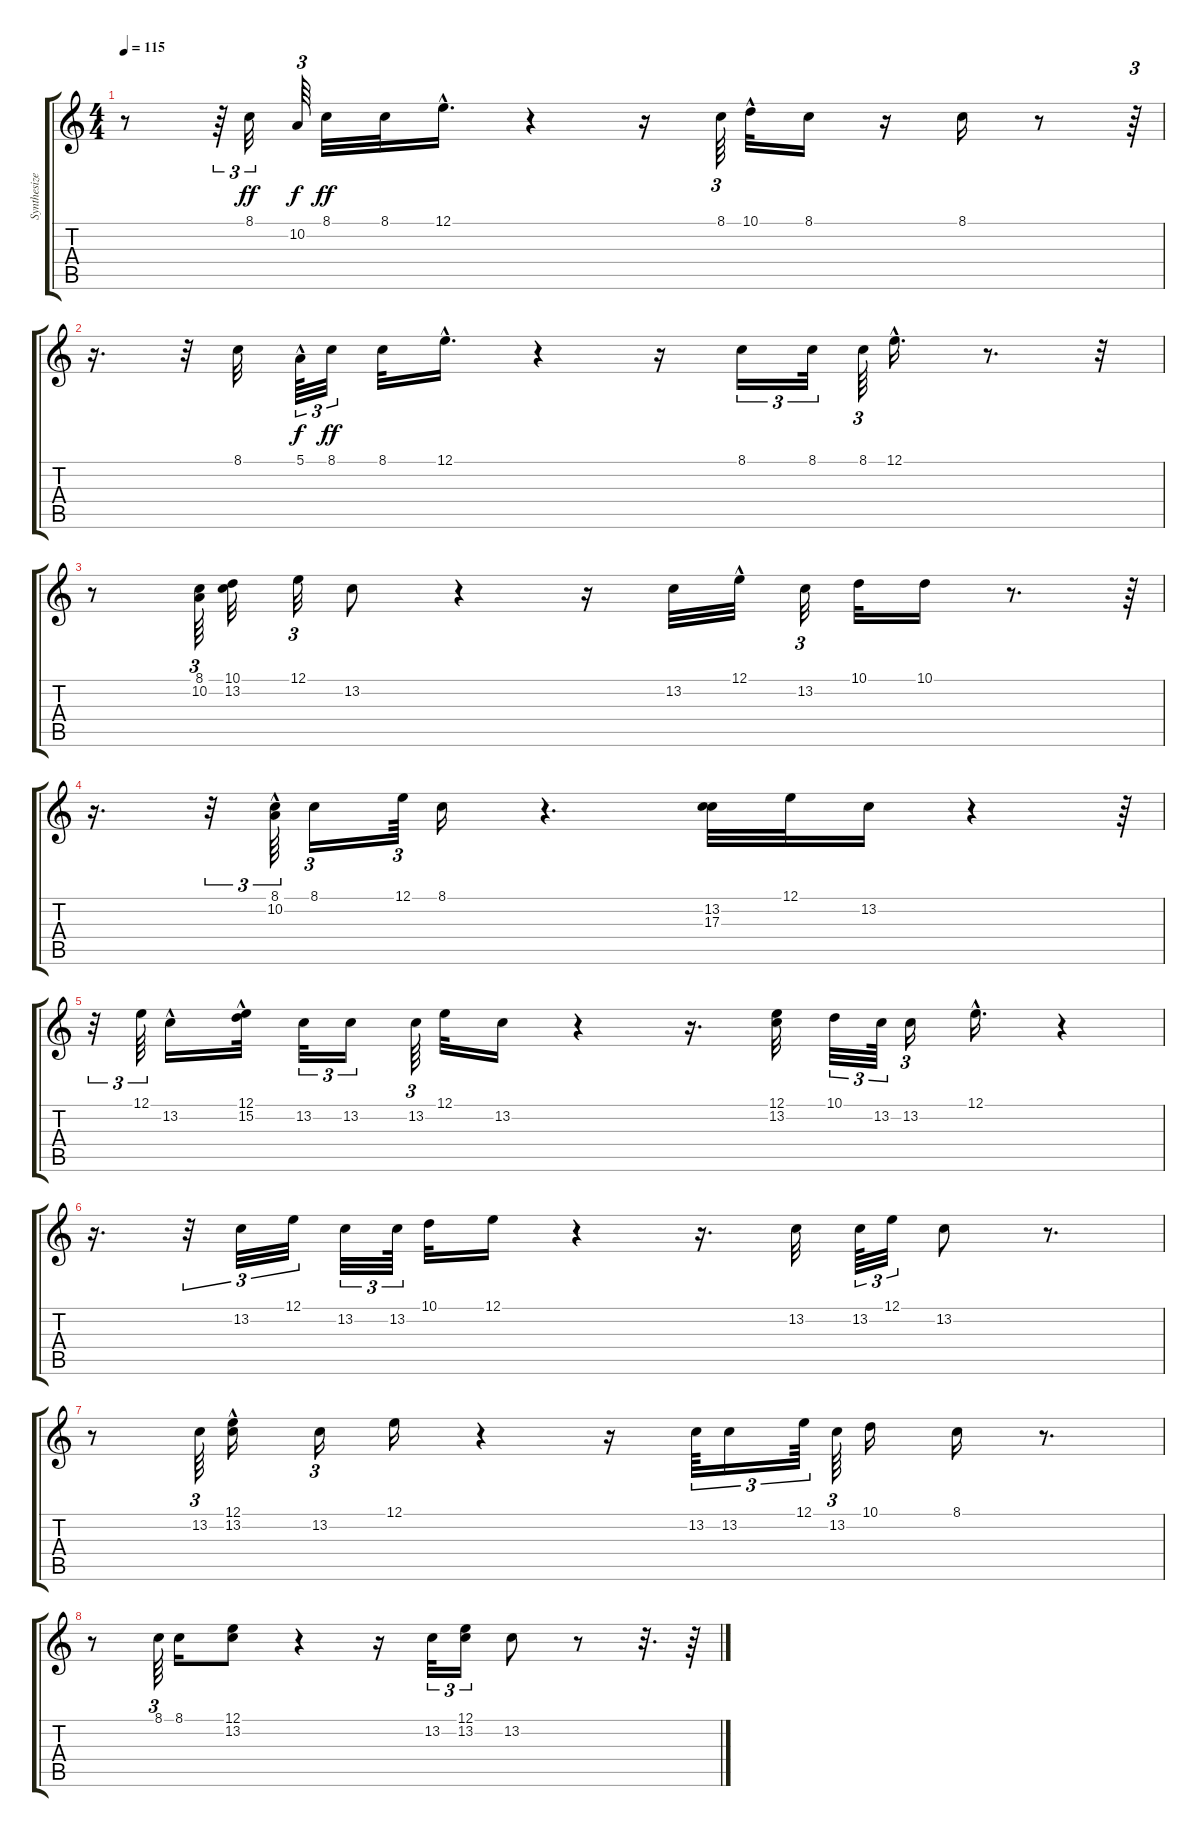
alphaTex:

\track ("Synthesizer III" "Synthesize") {instrument lead8bassandlead}
\staff {score tabs}
\tuning (E4 B3 G3 D3 A2 E2) {hide}
\ts (4 4)
\tempo 115
\clef g2
\ks c
r.8{dy ff} r.64{tu (3 2)} 8.1.32{tu (3 2)} 10.2.64{tu (3 2) dy f} 8.1.32{dy ff} 8.1.32 12.1{hac}.16{d} r.4 r.16 8.1.64{tu (3 2)} 10.1{hac}.32 8.1.16 r.16 8.1.16 r.8 r.64{tu (3 2)} |
r.16{d} r.32{tu (3 2)} 8.1.32 5.1{hac}.64{tu (3 2) dy f} 8.1.32{tu (3 2) dy ff} 8.1.32 12.1{hac}.16{d} r.4 r.16 8.1.16{tu (3 2)} 8.1.32{tu (3 2)} 8.1.64{tu (3 2)} 12.1{hac}.16{d} r.8{d} r.32 |
r.8 (8.1 10.2).64{tu (3 2)} (10.1 13.2).32 12.1.32{tu (3 2)} 13.2.8 r.4 r.16 13.2.32 12.1{hac}.32 13.2.32{tu (3 2)} 10.1.32 10.1.16 r.8{d} r.64{tu (3 2)} |
r.16{d} r.32{tu (3 2)} (8.1 10.2{hac}).64{tu (3 2)} 8.1.16{tu (3 2)} 12.1.64{tu (3 2)} 8.1.16 r.4{d} (13.2 17.3).32 12.1.32 13.2.16 r.4 r.64{tu (3 2)} |
r.32{tu (3 2)} 12.1.64{tu (3 2)} 13.2{hac}.16 (12.1{hac} 15.2{hac}).32 13.2.32{tu (3 2)} 13.2.16{tu (3 2)} 13.2.64{tu (3 2)} 12.1.32 13.2.16 r.4 r.16{d} (12.1 13.2).32 10.1.32{tu (3 2)} 13.2.64{tu (3 2)} 13.2.16{tu (3 2)} 12.1{hac}.16{d} r.4{tu (3 2)} |
r.16{d} r.32{tu (3 2)} 13.2.32{tu (3 2)} 12.1.32{tu (3 2)} 13.2.32{tu (3 2)} 13.2.64{tu (3 2)} 10.1.32 12.1.16 r.4 r.16{d} 13.2.32 13.2.64{tu (3 2)} 12.1.32{tu (3 2)} 13.2.8 r.8{d} |
r.8 13.2.64{tu (3 2)} (12.1{hac} 13.2).16 13.2.16{tu (3 2)} 12.1.16 r.4 r.16 13.2.64{tu (3 2)} 13.2.16{tu (3 2)} 12.1.64{tu (3 2)} 13.2.64{tu (3 2)} 10.1.16 8.1.16 r.8{d} |
r.8 8.1.64{tu (3 2)} 8.1.16 (12.1 13.2).8 r.4 r.16 13.2.32{tu (3 2)} (12.1 13.2).16{tu (3 2)} 13.2.8 r.8 r.32{d} r.64
